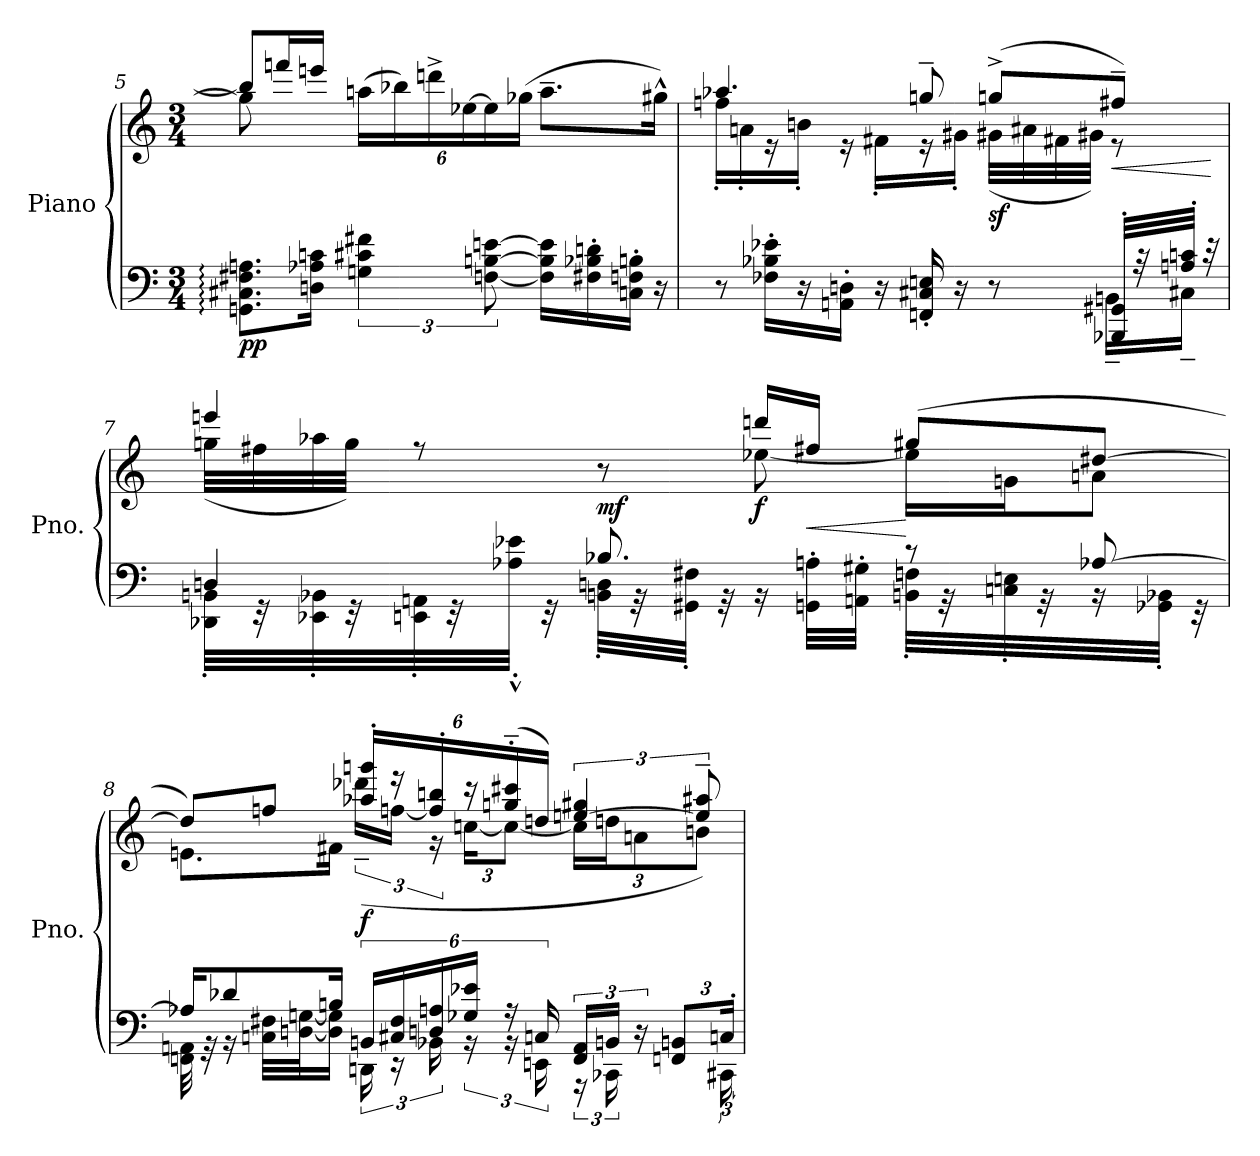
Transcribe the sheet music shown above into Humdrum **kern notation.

**kern	**kern	**dynam
*part1	*part1	*part1
*staff2	*staff1	*staff1/2
*I"Piano	*	*
*I'Pno.	*	*
!!LO:LB:g=z
*clefF4	*clefG2	*
*k[]	*k[]	*
*M3/4	*M3/4	*
=5	=5	=5
*	*^	*
!	!	!	!LO:DY:b=2
8.GGn\: 8.C#X\: 8.F#X\: 8.An\:L	8bb/L]	8gg#\]	pp
.	16fffn/L	2ryy	.
16Dn\ 16A-X\ 16cn\Jk	16eeen/JJ	.	.
*	*Xbrackettup	*	*
6Gn\ 6c#X\ 6f#X\	(>24aan\LL	.	.
.	24bb-X\)	.	.
.	24dddn^\	.	.
.	[24ee-X\	.	.
[12Fn\ [12Bn\ [12en\	24ee-\]	.	.
.	(>24gg-X\JJ	.	.
16F\] 16B\] 16e\]LL	8.aa~\L	.	.
16F#X\' 16B-X\' 16dn\'	.	.	.
16Cn\' 16Fn\' 16Bn\'JJ	.	8ryy	.
16r	16gg#X^^\Jk)	.	.
!!LO:LB:g=z	!!
=6	=6	=6	=6
*^	*	*	*
!	!	!	!	!LO:DY:a
!	!	!	!	!LO:DY:n=1:b
8r	8ryy	4.aa-X/	16ffn'\LL	p sf
.	.	.	16an'\	.
*v	*v	*	*	*
16F-X\' 16B-X\' 16e-X\'LL	.	16r	.
16r	.	16bn'\JJ	.
16AAn\' 16Dn\'JJ	.	16r	.
16r	.	16f#X'\LL	.
16FFn/' 16C#X/' 16En/'	8ggn~/	16r	.
16r	.	16g#X'\JJ	.
!	!	!	!LO:DY:n=2:b
8r	(>8ggn^/L	(<32g#X\LLL	sf
.	.	32a#X\	.
.	.	32f#X\	.
.	.	32g#X\JJJ)	.
*^	*	*	*
!	!	!	!	!LO:HP:b
32BBB-X/' 32GG#X/'LLL	16BBn~\LL	8ff#X~/J)	8r	<
32r	.	.	.	.
32An/' 32cn/'JJJ	16C#X~\JJ	.	.	.
32r	.	.	.	.
*v	*v	*	*	*
*	*v	*v	*
.	.	[
!!LO:PB:g=z
=7	=7	=7
*^	*^	*
!	!	!	!	!LO:DY:b=2
!	!	!	!	!LO:DY:n=1:b=2
!	!	!	!	!LO:DY:n=2:b=2
!	!	!	!	!LO:DY:n=3:b
4Dn/	32DD-X\' 32BBn\'LLL	4eeen/	(<32ggn\LLL	mf pp pp fp
.	32r	.	32ff#X\	.
.	32EE-X\' 32BB-X\'	.	32aa-X\	.
.	32r	.	32gg\JJJ)	.
.	32EEn\' 32AAn\'	.	8rff	.
.	32r	.	.	.
.	32A-X\'^^ 32e-X\'^^JJJ	.	.	.
.	32r	.	.	.
!	!	!	!	!LO:DY:n=4:a=2
8.B-X/	32BBn\' 32Dn\'LLL	8r	8ryy	mf
.	32r	.	.	.
.	32GG#X\' 32F#X\'JJJ	.	.	.
.	32r	.	.	.
!	!	!	!	!LO:DY:n=5:b
.	16r	16dddn/LL	[8ee-X\	f
!	!	!	!	!LO:HP:b
16ryy	32GGn\' 32An\'LLL	16ff#X/JJ	.	<
.	32AAn\' 32G#X\'JJJ	.	.	.
8r	32BBn\' 32Fn\'LLL	(>8gg#X/L	16ee-\LL]	[
.	32r	.	.	.
.	32Cn\' 32En\'	.	16gn\J	.
.	32r	.	.	.
[8A-X/	16r	[8dd#X/J	8an\J	.
.	32GG-X\' 32BB-X\'JJJ	.	.	.
.	32r	.	.	.
!!LO:LB:g=z	!!
=8	=8	=8	=8	=8
16A-X/KL]	32FFn\ 32AAn\	8dd#/L])	8.en\L	.
.	32r	.	.	.
8d-X/	16r	.	.	.
.	32Cn\ 32F#X\LLL	8ffn/J	.	.
.	[32Dn\ [32Gn\J	.	.	.
16Bn/Jk	16D\] 16G\]JJ	.	16f#X\Jk	.
*	*	*brackettup	*	*
!	!	!	!	!LO:DY:b
24BBn/LL	24DDn\	24aa-X/' 24gggn/'LL	(<24ddd-X~\LL	f
24C#X/ 24F#/	24r	24r	[24ffn\JJ	.
24Dn/ 24An/	24BB-X\	(24ff/]' 24bbn/'	24r	.
24G-X/ 24e-X/JJ	24r	24r	[24ccn\KL	.
24r	24r	(>24ggn/~' 24ccc#X/~'	12cc\J_	.
24Cn/	24EEn\	24ddn/JJ)	.	.
*	*	*	*Xbrackettup	*
24FF/ 24AA/LL	24r	[6een/ 6gg#X/	24cc\LL]	.
24BBn/JJ	24CC-X\	.	24ddn\J	.
24r	24ryy	.	12an\	.
12FFn/ 12BBn/L	24ryy	.	.	.
.	24ryy	12ee/]~ 12aa#X/~	12bn\J)	.
24Cn'/Jk	24CC#X\	.	.	.
*v	*v	*	*	*
*	*v	*v	*
=	=	=
*-	*-	*-
